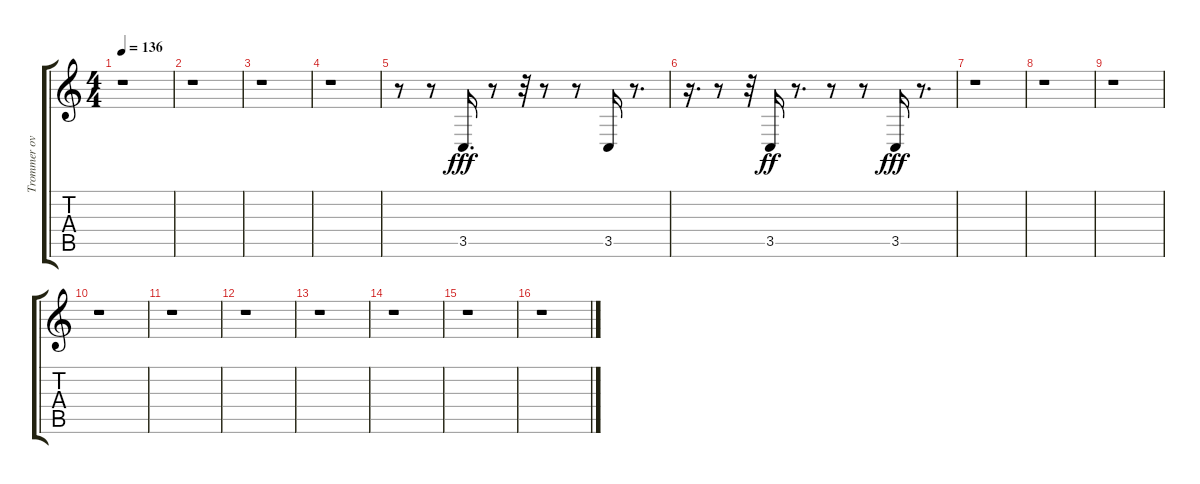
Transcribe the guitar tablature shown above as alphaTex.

\track ("Trommer overgang" "Trommer ov") {instrument timpani}
\staff {score tabs}
\tuning (E4 B3 G3 D3 A2 E2) {hide}
\ts (4 4)
\tempo 136
\clef g2
\ks c
r.1{dy fff} |
r.1 |
r.1 |
r.1 |
r.8 r.8 3.5.16{d} r.8 r.32 r.8 r.8 3.5.16 r.8{d} |
r.16{d} r.8 r.32 3.5.16{dy ff} r.8{d} r.8 r.8 3.5.16{dy fff} r.8{d} |
r.1 |
r.1 |
r.1 |
r.1 |
r.1 |
r.1 |
r.1 |
r.1 |
r.1 |
r.1
